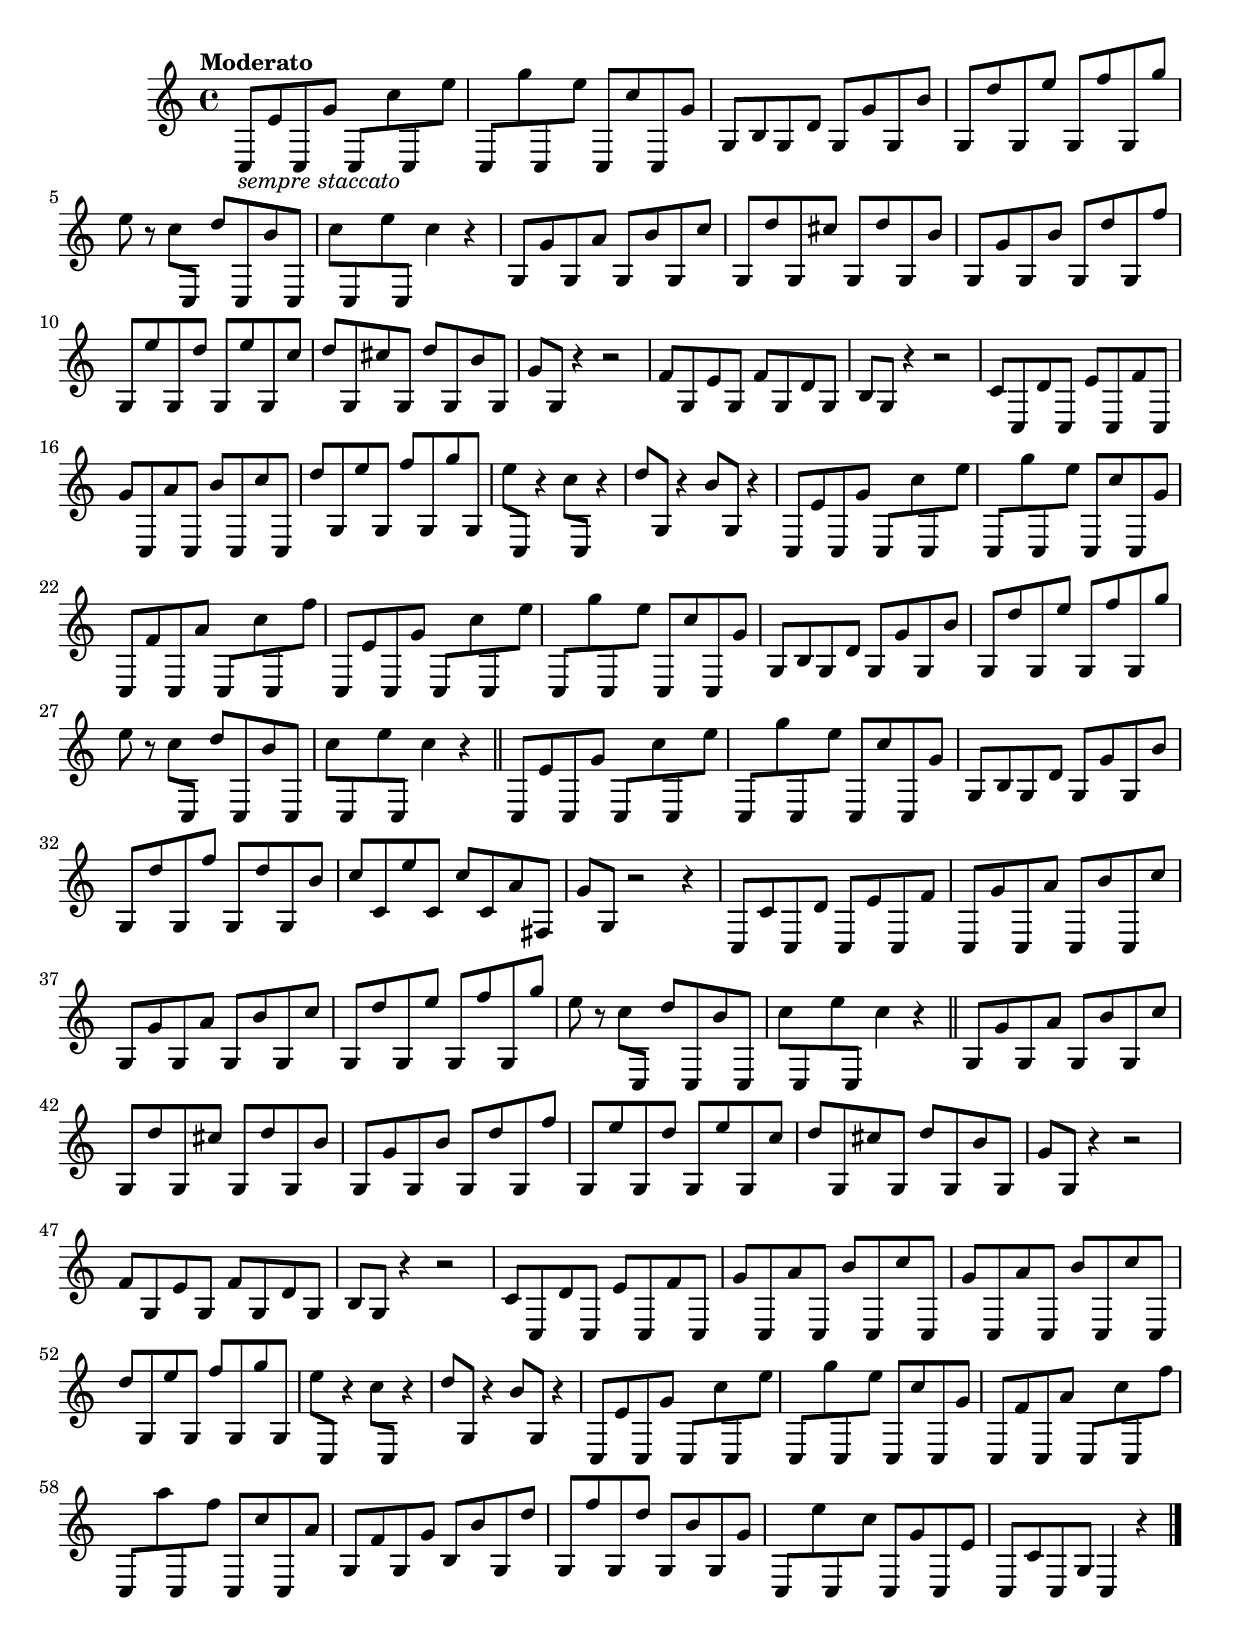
\version "2.24.0"

\include "settings.ily"

\relative {
  \language "english"

  \transposition f

  \tempo "Moderato"

  \key c \major
  \time 4/4

  % This entire section (up to the double bar line) is not in the 1st edition.
  c8_\markup { \italic "sempre staccato" } e' c, g'' c,, c'' c,, e'' |
  c,,8 g''' c,,, e'' c,, c'' c,, g'' |
  g,8 b g d' g, g' g, b' |
  g,8 d'' g,, e'' g,, f'' g,, g'' |
  e8 r c c,, d'' c,, b'' c,, |
  c''8 c,, e'' c,, c''4 r |
  g,8 g' g, a' g, b' g, c' |
  g,8 d'' g,, c-sharp' g, d'' g,, b' |
  g,8 g' g, b' g,
    d'' g,, f'' % This would likely be c'' g,, d'' if it was in the 1st edition.
    |
  g,,8 e'' g,, d'' g,, e'' g,, c' |
  d8 g,, c-sharp' g, d'' g,, b' g, |
  g'8 g, r4 r2 |
  f'8 g, e' g, f' g, d' g, |
  b8 g r4 r2 |
  c8 c, d' c, e' c, f' c, |
  g''8 c,, a'' c,, b'' c,, c'' c,, |
  d''8 g,, e'' g,, f'' g,, g'' g,, |
  e''8 c,, r4 c''8 c,, r4 |
  d''8 g,, r4 b'8 g, r4 |
  c,8 e' c, g'' c,, c'' c,, e'' |
  c,,8 g''' c,,, e'' c,, c'' c,, g'' |
  c,,8 f' c, a'' c,, c'' c,, f'' |
  c,,8 e' c, g'' c,, c'' c,, e'' |
  c,,8 g''' c,,, e'' c,, c'' c,, g'' |
  g,8 b g d' g, g' g, b' |
  g,8 d'' g,, e'' g,, f'' g,, g'' |
  e8 r c c,, d'' c,, b'' c,, |
  c''8 c,, e'' c,, c''4 r | \bar "||"

  c,,8 e' c, g'' c,, c'' c,, e'' |
  c,,8 g''' c,,, e'' c,, c'' c,, g'' |
  g,8 b g d' g, g' g, b' |
  g,8 d'' g,, f'' g,, d'' g,, b' |
  c8 c, e' c, c' c, a' f-sharp, |
  g'8 g, r2 r4 |
  c,8 c' c, d' c, e' c, f' |
  c,8 g'' c,, a'' c,, b'' c,, c'' |
  g,8 g' g, a' g, b' g, c' |
  g,8 d'' g,, e'' g,, f'' g,, g'' |
  e8 r c c,, d'' c,, b'' c,, |
  c''8 c,, e'' c,, c''4 r | \bar "||"

  g,8 g' g, a' g, b' g, c' |
  g,8 d'' g,, c-sharp' g, d'' g,, b' |
  g,8 g' g, b' g,
    d'' g,, f'' % The 1st edition has c'' g,, d''.
    |
  g,,8 e'' g,, d'' g,, e'' g,, c' |
  d8 g,, c-sharp' g, d'' g,, b' g, |
  g'8 g, r4 r2 |
  f'8 g, e' g, f' g, d' g, |
  b8 g r4 r2 |
  c8 c, d' c, e' c, f' c, |
  \repeat unfold 2 { g''8 c,, a'' c,, b'' c,, c'' c,, | }
  d''8 g,, e'' g,, f'' g,, g'' g,, |
  e''8 c,, r4 c''8 c,, r4 |
  d''8 g,, r4 b'8 g, r4 |
  c,8 e' c, g'' c,, c'' c,, e'' |
  c,,8 g''' c,,, e'' c,, c'' c,, g'' |
  c,,8 f' c, a'' c,, c'' c,, f'' |
  c,,8 a''' c,,, f'' c,, c'' c,, a'' |
  g,8 f' g, g' b, b' g, d'' |
  g,,8 f'' g,, d'' g,, b' g, g' |
  c,,8 e'' c,, c'' c,, g'' c,, e' |
  c,8 c' c, g' c,4 r | \bar "|."
}
